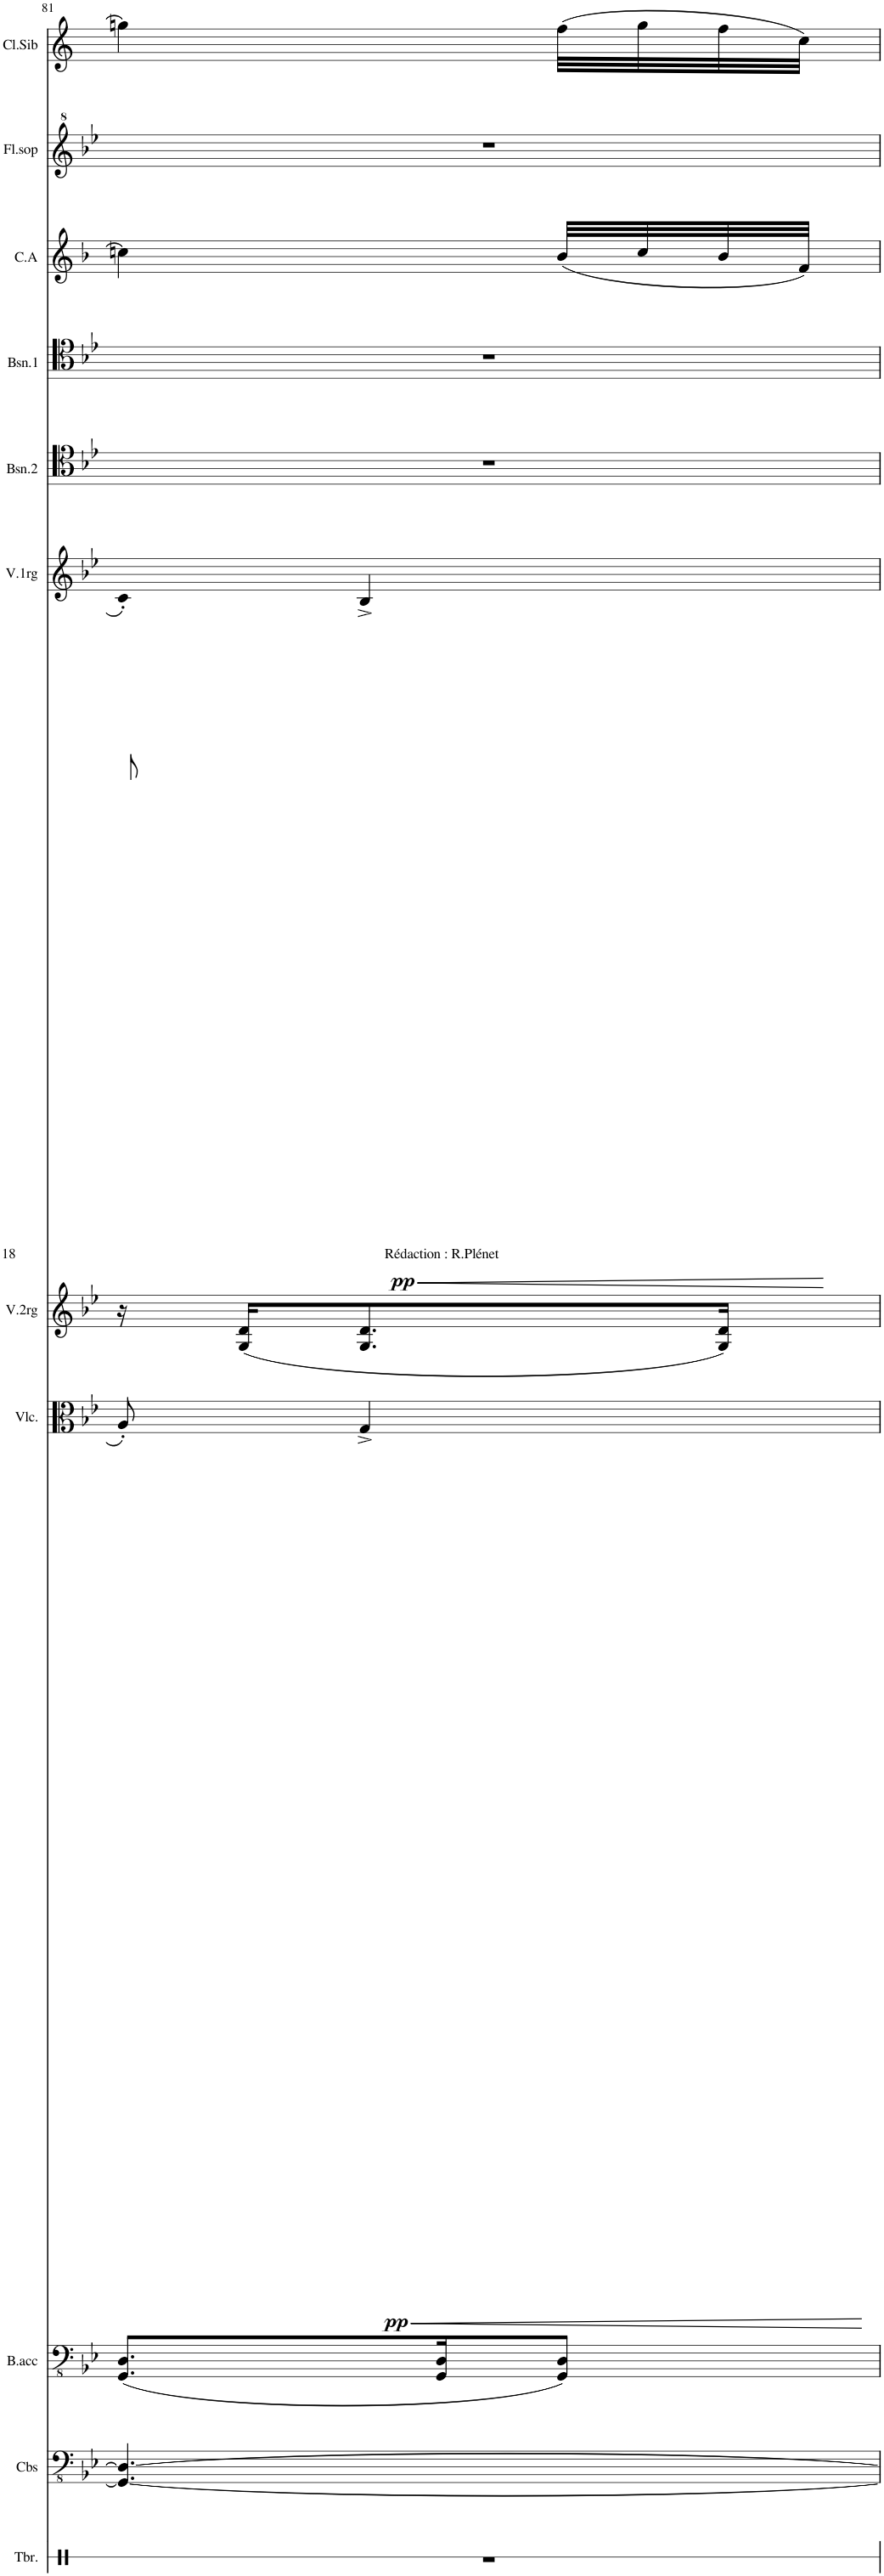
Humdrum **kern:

**kern	**kern	**kern	**kern	**dynam	**kern	**kern	**dynam	**kern	**kern	**kern	**kern	**kern
*part11	*part10	*part9	*part8	*part8	*part7	*part6	*part6	*part5	*part4	*part3	*part2	*part1
*staff11	*staff10	*staff9	*staff8	*staff8	*staff7	*staff6	*staff6	*staff5	*staff4	*staff3	*staff2	*staff1
*I"Tambourin	*I"Contrebasse (avec sourdine)	*I"Basse       accoustique (avec sourdine)	*I"Violoncelles	*	*I"Violons 2ème rang	*I"Violons 1er rang	*	*I"Basson 2	*I"Basson 1	*I"Cor Anglais	*I"Flûte à Bec     soprano	*I"Clarinette       en Sib
*I'Tbr.	*I'Cbs	*I'B.acc	*I'Vlc.	*	*I'V.2rg	*I'V.1rg	*	*I'Bsn.2	*I'Bsn.1	*I'C.A	*I'Fl.sop	*I'Cl.Sib
!!LO:PB:g=z
*clefX	*clefFv4	*clefFv4	*clefC3	*	*clefG2	*clefG2	*	*clefC4	*clefC4	*clefG2	*clefG^2	*clefG2
*	*Trd7c12	*	*	*	*	*	*	*	*	*Trd4c7	*	*Trd1c2
*k[]	*k[b-e-]	*k[b-e-]	*k[b-e-]	*	*k[b-e-]	*k[b-e-]	*	*k[b-e-]	*k[b-e-]	*k[b-]	*k[b-e-]	*k[]
*M3/8	*M3/8	*M3/8	*M3/8	*	*M3/8	*M3/8	*	*M3/8	*M3/8	*M3/8	*M3/8	*M3/8
=81	=81	=81	=81	=81	=81	=81	=81	=81	=81	=81	=81	=81
4.r	4.GGG/_ 4.DD/_	(8.GGG/ 8.DD/L	8A'/	.	16r	8c'/	.	4.r	4.r	4ccn\]	4.r	4ggn\]
.	.	.	.	.	(16G/ 16d/KL	.	.	.	.	.	.	.
!	!	!	!	!LO:DY:b	!	!	!LO:DY:b	!	!	!	!	!
.	.	.	4G^/	pp	8.G/ 8.d/	4B-^/	pp	.	.	.	.	.
.	.	16GGG/ 16DD/K	.	.	.	.	.	.	.	.	.	.
.	.	8GGG/ 8DD/J)	.	.	.	.	.	.	.	(32b-/LLL	.	(32ff\LLL
.	.	.	.	.	.	.	.	.	.	32cc/	.	32gg\
.	.	.	.	.	16G/ 16d/Jk)	.	.	.	.	32b-/	.	32ff\
.	.	.	.	.	.	.	.	.	.	32f/JJJ)	.	32cc\JJJ)
=	=	=	=	=	=	=	=	=	=	=	=	=
*-	*-	*-	*-	*-	*-	*-	*-	*-	*-	*-	*-	*-
